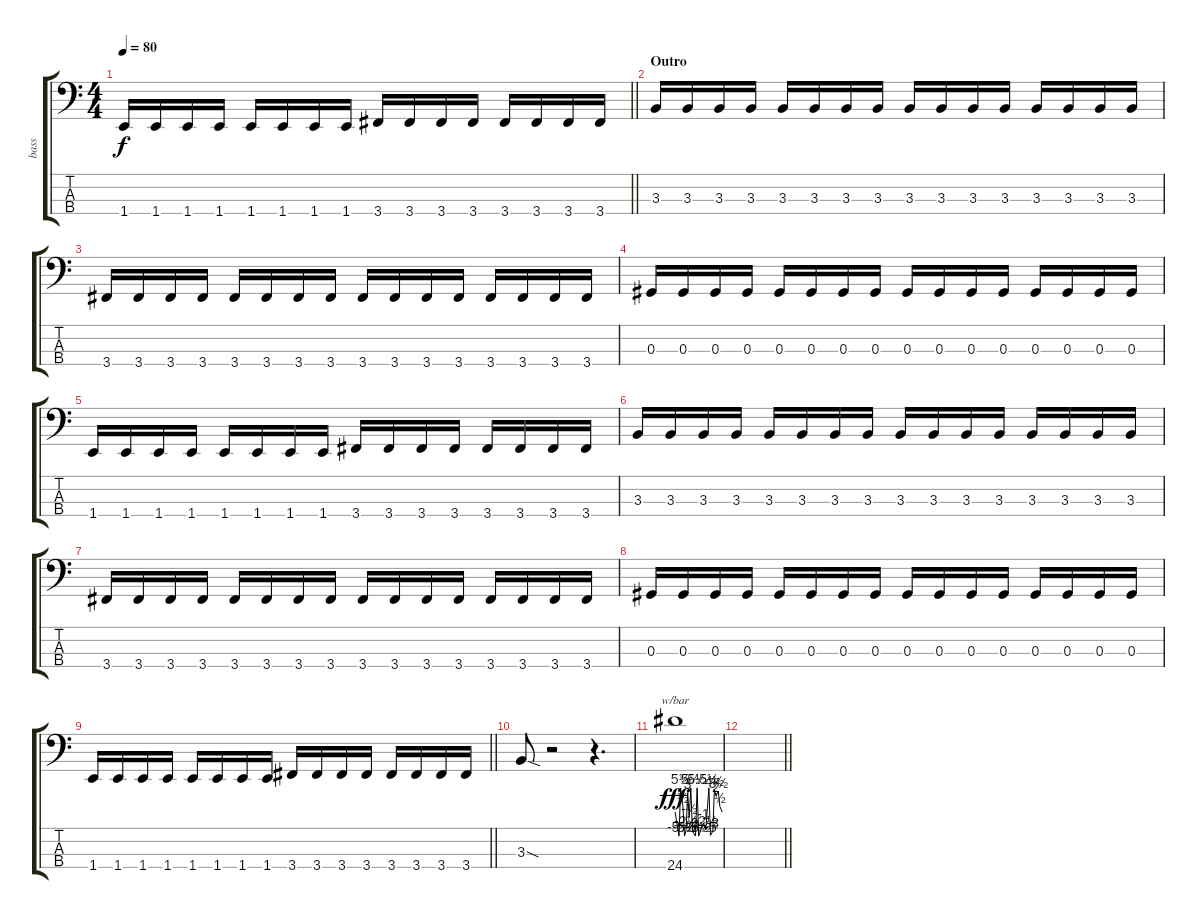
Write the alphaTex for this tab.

\track ("bass" "bass") {instrument electricbassfinger}
\staff {score tabs}
\tuning (Gb2 Db2 Ab1 Eb1) {hide}
\ts (4 4)
\tempo 80
\clef f4
\barLineRight lightlight
\ks c
1.4.16{dy f} 1.4.16 1.4.16 1.4.16 1.4.16 1.4.16 1.4.16 1.4.16 3.4.16 3.4.16 3.4.16 3.4.16 3.4.16 3.4.16 3.4.16 3.4.16 |
\section ("" "Outro")
3.3.16 3.3.16 3.3.16 3.3.16 3.3.16 3.3.16 3.3.16 3.3.16 3.3.16 3.3.16 3.3.16 3.3.16 3.3.16 3.3.16 3.3.16 3.3.16 |
3.4.16 3.4.16 3.4.16 3.4.16 3.4.16 3.4.16 3.4.16 3.4.16 3.4.16 3.4.16 3.4.16 3.4.16 3.4.16 3.4.16 3.4.16 3.4.16 |
0.3.16 0.3.16 0.3.16 0.3.16 0.3.16 0.3.16 0.3.16 0.3.16 0.3.16 0.3.16 0.3.16 0.3.16 0.3.16 0.3.16 0.3.16 0.3.16 |
1.4.16 1.4.16 1.4.16 1.4.16 1.4.16 1.4.16 1.4.16 1.4.16 3.4.16 3.4.16 3.4.16 3.4.16 3.4.16 3.4.16 3.4.16 3.4.16 |
3.3.16 3.3.16 3.3.16 3.3.16 3.3.16 3.3.16 3.3.16 3.3.16 3.3.16 3.3.16 3.3.16 3.3.16 3.3.16 3.3.16 3.3.16 3.3.16 |
3.4.16 3.4.16 3.4.16 3.4.16 3.4.16 3.4.16 3.4.16 3.4.16 3.4.16 3.4.16 3.4.16 3.4.16 3.4.16 3.4.16 3.4.16 3.4.16 |
0.3.16 0.3.16 0.3.16 0.3.16 0.3.16 0.3.16 0.3.16 0.3.16 0.3.16 0.3.16 0.3.16 0.3.16 0.3.16 0.3.16 0.3.16 0.3.16 |
\barLineRight lightlight
1.4.16 1.4.16 1.4.16 1.4.16 1.4.16 1.4.16 1.4.16 1.4.16 3.4.16 3.4.16 3.4.16 3.4.16 3.4.16 3.4.16 3.4.16 3.4.16 |
3.3{sod}.8 r.2 r.4{d} |
24.4.1{tbe (custom default 0 0 5 -22 7 22 10 2 12 -22 14 -10 16 12 18 -2 20 22 22 -12 26 -22 28 22 30 -22 36 -4 39 -10 43 22 45 -20 48 -12 50 18 52 8 55 14 57 2 60 0) dy fff} |
\barLineRight lightlight
